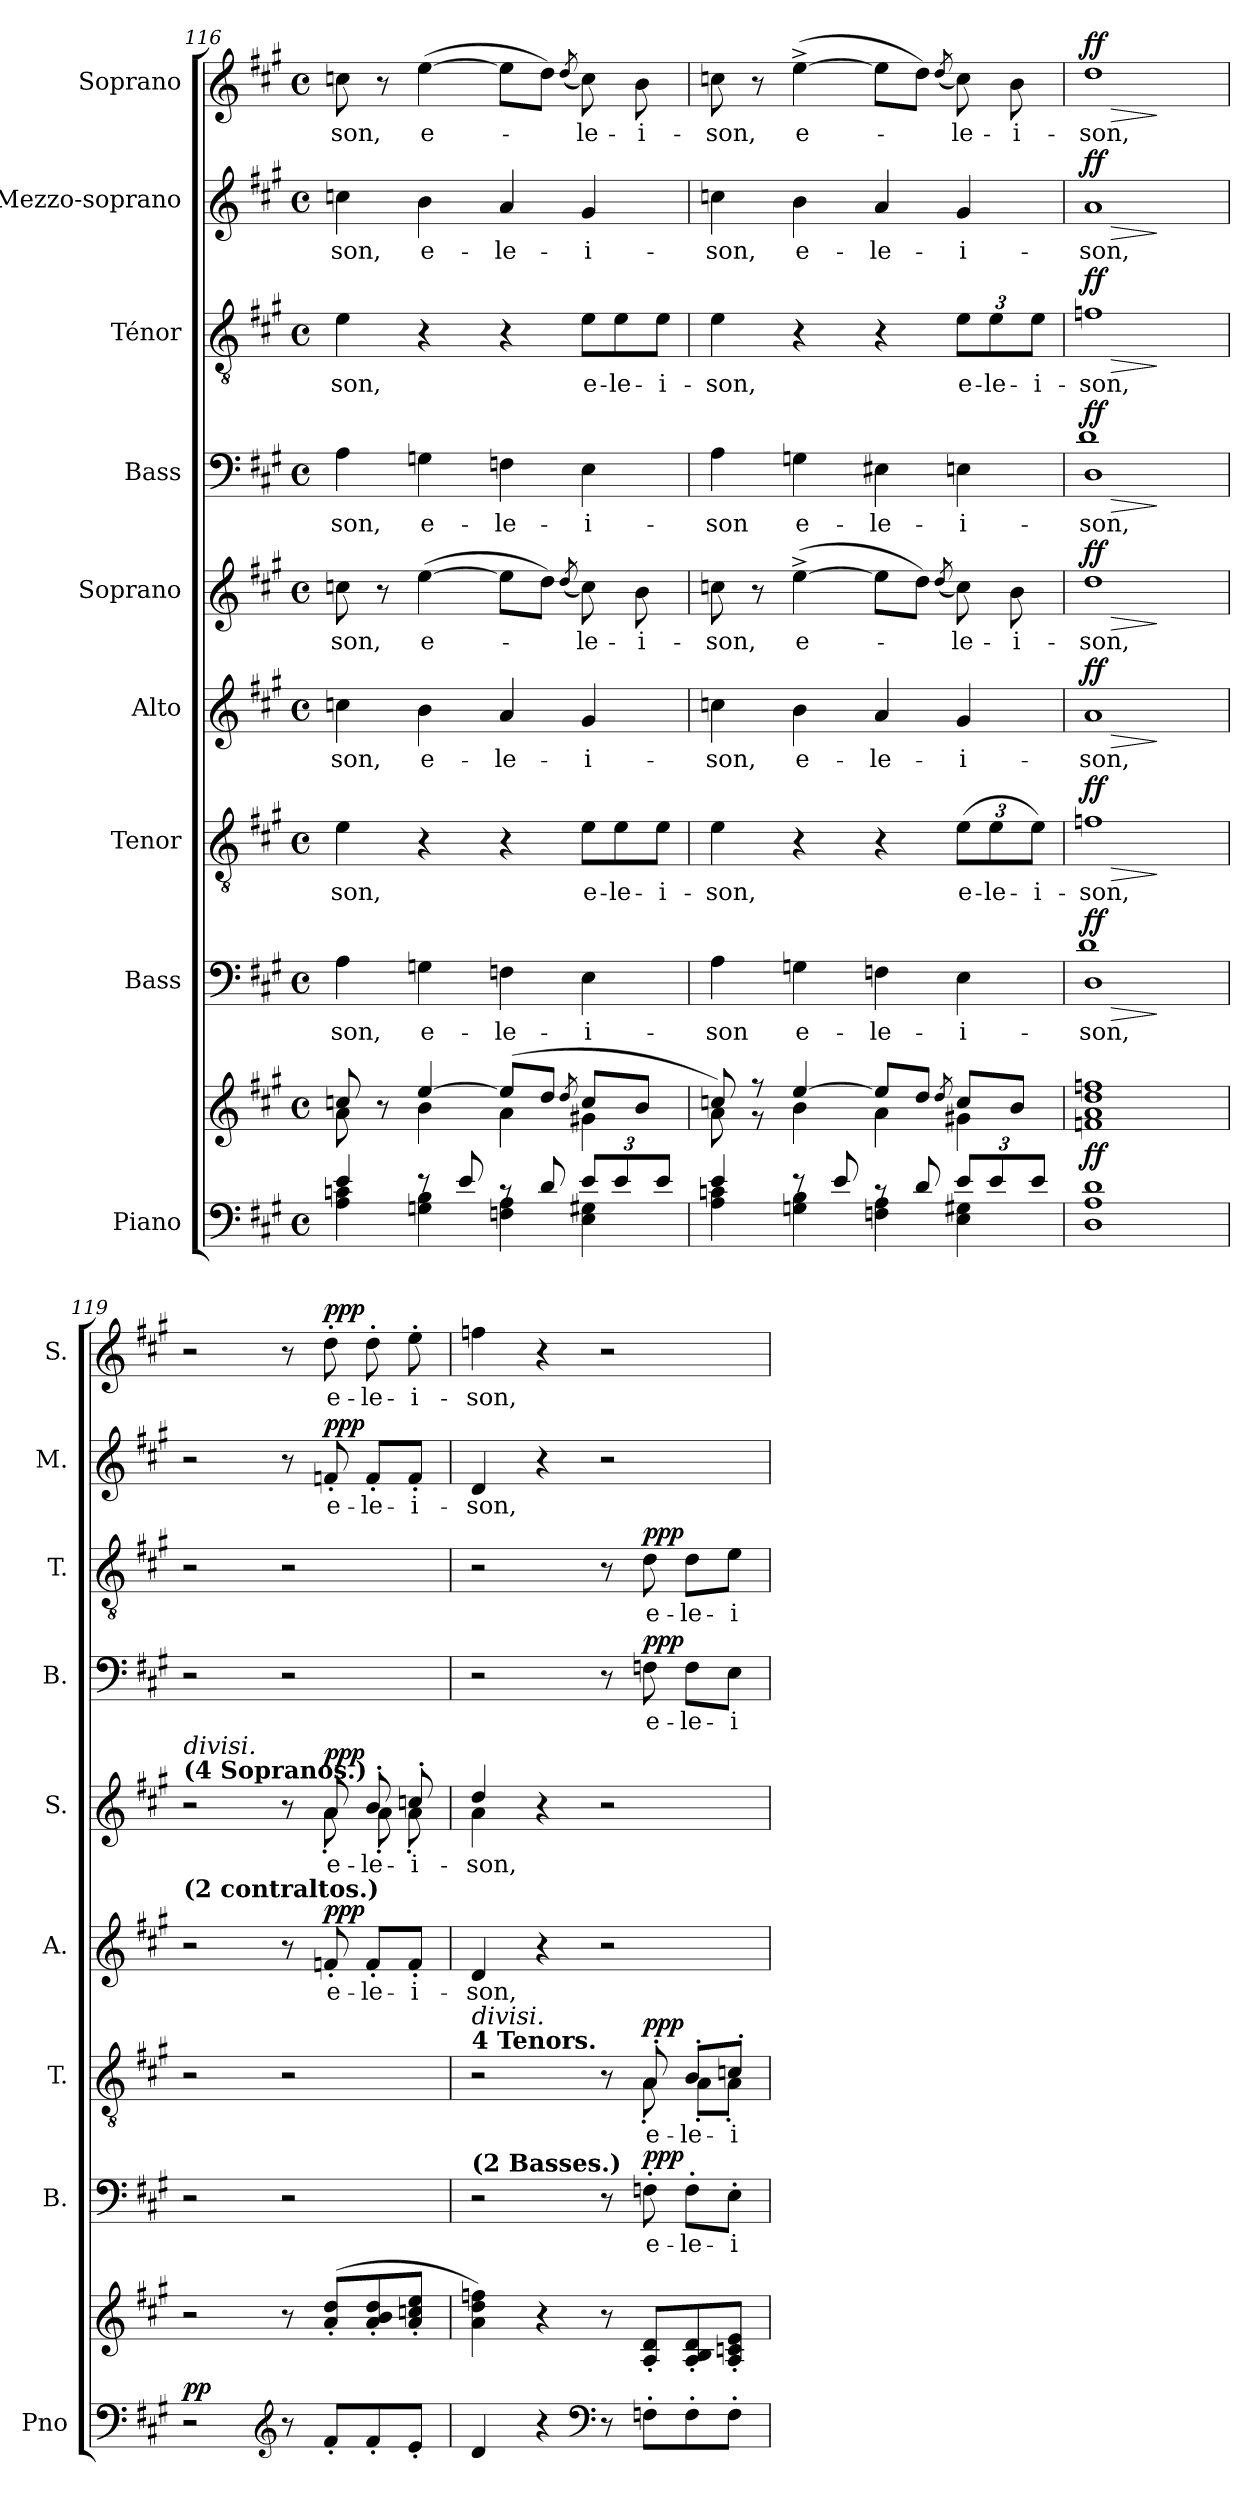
**kern	**kern	**dynam	**kern	**text	**dynam	**kern	**text	**dynam	**kern	**text	**dynam	**kern	**text	**dynam	**kern	**text	**dynam	**kern	**text	**dynam	**kern	**text	**dynam	**kern	**text	**dynam
*part9	*part9	*part9	*part8	*part8	*part8	*part7	*part7	*part7	*part6	*part6	*part6	*part5	*part5	*part5	*part4	*part4	*part4	*part3	*part3	*part3	*part2	*part2	*part2	*part1	*part1	*part1
*staff10	*staff9	*staff9/10	*staff8	*staff8	*staff8	*staff7	*staff7	*staff7	*staff6	*staff6	*staff6	*staff5	*staff5	*staff5	*staff4	*staff4	*staff4	*staff3	*staff3	*staff3	*staff2	*staff2	*staff2	*staff1	*staff1	*staff1
*I"Piano	*	*	*I"Bass	*	*	*I"Tenor	*	*	*I"Alto	*	*	*I"Soprano	*	*	*I"Bass	*	*	*I"Ténor	*	*	*I"Mezzo-soprano	*	*	*I"Soprano	*	*
*I'Pno	*	*	*I'B.	*	*	*I'T.	*	*	*I'A.	*	*	*I'S.	*	*	*I'B.	*	*	*I'T.	*	*	*I'M.	*	*	*I'S.	*	*
*clefF4	*clefG2	*	*clefF4	*	*	*clefGv2	*	*	*clefG2	*	*	*clefG2	*	*	*clefF4	*	*	*clefGv2	*	*	*clefG2	*	*	*clefG2	*	*
*k[f#c#g#]	*k[f#c#g#]	*	*k[f#c#g#]	*	*	*k[f#c#g#]	*	*	*k[f#c#g#]	*	*	*k[f#c#g#]	*	*	*k[f#c#g#]	*	*	*k[f#c#g#]	*	*	*k[f#c#g#]	*	*	*k[f#c#g#]	*	*
*M4/4	*M4/4	*	*M4/4	*	*	*M4/4	*	*	*M4/4	*	*	*M4/4	*	*	*M4/4	*	*	*M4/4	*	*	*M4/4	*	*	*M4/4	*	*
*met(c)	*met(c)	*	*met(c)	*	*	*met(c)	*	*	*met(c)	*	*	*met(c)	*	*	*met(c)	*	*	*met(c)	*	*	*met(c)	*	*	*met(c)	*	*
=116	=116	=116	=116	=116	=116	=116	=116	=116	=116	=116	=116	=116	=116	=116	=116	=116	=116	=116	=116	=116	=116	=116	=116	=116	=116	=116
*^	*^	*	*	*	*	*	*	*	*	*	*	*	*	*	*	*	*	*	*	*	*	*	*	*	*	*
!	!	!	!	!	!	!LO:LY:b	!	!	!LO:LY:b	!	!	!LO:LY:b	!	!	!LO:LY:b	!	!	!LO:LY:b	!	!	!LO:LY:b	!	!	!LO:LY:b	!	!	!LO:LY:b	!
4e/	4A\ 4cn\	8ccn/	8a\	.	4A\	-son,	.	4e\	-son,	.	4ccn\	-son,	.	8ccn\	-son,	.	4A\	-son,	.	4e\	-son,	.	4ccn\	-son,	.	8ccn\	-son,	.
.	.	8r	8ryy	.	.	.	.	.	.	.	.	.	.	8r	.	.	.	.	.	.	.	.	.	.	.	8r	.	.
!	!	!	!	!	!	!LO:LY:b	!	!	!	!	!	!LO:LY:b	!	!	!LO:LY:b	!	!	!LO:LY:b	!	!	!	!	!	!LO:LY:b	!	!	!LO:LY:b	!
8re	4Gn\ 4B\	[4ee/	4b\	.	4Gn\	e-	.	4r	.	.	4b\	e-	.	([4ee\	e-	.	4Gn\	e-	.	4r	.	.	4b\	e-	.	([4ee\	e-	.
8e/	.	.	.	.	.	.	.	.	.	.	.	.	.	.	.	.	.	.	.	.	.	.	.	.	.	.	.	.
!	!	!	!	!	!	!LO:LY:b	!	!	!	!	!	!LO:LY:b	!	!	!	!	!	!LO:LY:b	!	!	!	!	!	!LO:LY:b	!	!	!	!
8rc	4Fn\ 4A\	(8ee/L]	4a\	.	4Fn\	-le-	.	4r	.	.	4a/	-le-	.	8ee\L]	.	.	4Fn\	-le-	.	4r	.	.	4a/	-le-	.	8ee\L]	.	.
8d/	.	8dd/J	.	.	.	.	.	.	.	.	.	.	.	8dd\J)	.	.	.	.	.	.	.	.	.	.	.	8dd\J)	.	.
.	.	8qdd/	.	.	.	.	.	.	.	.	.	.	.	(8qdd/	.	.	.	.	.	.	.	.	.	.	.	(8qdd/	.	.
*Xbrackettup	*	*	*	*	*	*	*	*	*	*	*	*	*	*	*	*	*	*	*	*	*	*	*	*	*	*	*	*
!	!	!	!	!	!	!LO:LY:b	!	!	!	!	!	!	!	!	!	!	!	!	!	!	!	!	!	!	!	!	!	!
*	*	*	*	*	*	*	*	*Xtuplet	*	*	*	*	*	*	*	*	*	*	*	*	*	*	*	*	*	*	*	*
!	!	!	!	!	!	!	!	!	!LO:LY:b	!	!	!LO:LY:b	!	!	!LO:LY:b	!	!	!LO:LY:b	!	!	!	!	!	!	!	!	!	!
*	*	*	*	*	*	*	*	*	*	*	*	*	*	*	*	*	*	*	*	*Xtuplet	*	*	*	*	*	*	*	*
!	!	!	!	!	!	!	!	!	!	!	!	!	!	!	!	!	!	!	!	!	!LO:LY:b	!	!	!LO:LY:b	!	!	!LO:LY:b	!
12e/L	4E\ 4G#X\	8cc/L	4g#X\	.	4E\	-i-	.	12e\L	e-	.	4g#/	-i-	.	8cc\)	-le-	.	4E\	-i-	.	12e\L	e-	.	4g#/	-i-	.	8cc\)	-le-	.
!	!	!	!	!	!	!	!	!	!LO:LY:b	!	!	!	!	!	!	!	!	!	!	!	!LO:LY:b	!	!	!	!	!	!	!
12e/	.	.	.	.	.	.	.	12e\	-le-	.	.	.	.	.	.	.	.	.	.	12e\	-le-	.	.	.	.	.	.	.
!	!	!	!	!	!	!	!	!	!	!	!	!	!	!	!LO:LY:b	!	!	!	!	!	!	!	!	!	!	!	!LO:LY:b	!
.	.	8b/J	.	.	.	.	.	.	.	.	.	.	.	8b\	-i-	.	.	.	.	.	.	.	.	.	.	8b\	-i-	.
!	!	!	!	!	!	!	!	!	!LO:LY:b	!	!	!	!	!	!	!	!	!	!	!	!LO:LY:b	!	!	!	!	!	!	!
12e/J	.	.	.	.	.	.	.	12e\J	-i-	.	.	.	.	.	.	.	.	.	.	12e\J	-i-	.	.	.	.	.	.	.
=117	=117	=117	=117	=117	=117	=117	=117	=117	=117	=117	=117	=117	=117	=117	=117	=117	=117	=117	=117	=117	=117	=117	=117	=117	=117	=117	=117	=117
!	!	!	!	!	!	!LO:LY:b	!	!	!LO:LY:b	!	!	!LO:LY:b	!	!	!LO:LY:b	!	!	!LO:LY:b	!	!	!LO:LY:b	!	!	!LO:LY:b	!	!	!LO:LY:b	!
4e/	4A\ 4cn\	8ccn/)	8a\	.	4A\	-son	.	4e\	-son,	.	4ccn\	-son,	.	8ccn\	-son,	.	4A\	-son	.	4e\	-son,	.	4ccn\	-son,	.	8ccn\	-son,	.
.	.	8r	8r	.	.	.	.	.	.	.	.	.	.	8r	.	.	.	.	.	.	.	.	.	.	.	8r	.	.
!	!	!	!	!	!	!LO:LY:b	!	!	!	!	!	!LO:LY:b	!	!	!LO:LY:b	!	!	!LO:LY:b	!	!	!	!	!	!LO:LY:b	!	!	!LO:LY:b	!
8re	4Gn\ 4B\	[4ee/	4b\	.	4Gn\	e-	.	4r	.	.	4b\	e-	.	([4ee^\	e-	.	4Gn\	e-	.	4r	.	.	4b\	e-	.	([4ee^\	e-	.
8e/	.	.	.	.	.	.	.	.	.	.	.	.	.	.	.	.	.	.	.	.	.	.	.	.	.	.	.	.
!	!	!	!	!	!	!LO:LY:b	!	!	!	!	!	!LO:LY:b	!	!	!	!	!	!LO:LY:b	!	!	!	!	!	!LO:LY:b	!	!	!	!
8rc	4Fn\ 4A\	8ee/L]	4a\	.	4Fn\	-le-	.	4r	.	.	4a/	-le-	.	8ee\L]	.	.	4E#X\	-le-	.	4r	.	.	4a/	-le-	.	8ee\L]	.	.
8d/	.	8dd/J	.	.	.	.	.	.	.	.	.	.	.	8dd\J)	.	.	.	.	.	.	.	.	.	.	.	8dd\J)	.	.
.	.	8qdd/	.	.	.	.	.	.	.	.	.	.	.	(8qdd/	.	.	.	.	.	.	.	.	.	.	.	(8qdd/	.	.
!	!	!	!	!	!	!LO:LY:b	!	!	!	!	!	!	!	!	!	!	!	!	!	!	!	!	!	!	!	!	!	!
*	*	*	*	*	*	*	*	*tuplet	*	*	*	*	*	*	*	*	*	*	*	*	*	*	*	*	*	*	*	*
!	!	!	!	!	!	!	!	!	!LO:LY:b	!	!	!LO:LY:b	!	!	!LO:LY:b	!	!	!LO:LY:b	!	!	!	!	!	!	!	!	!	!
*	*	*	*	*	*	*	*	*	*	*	*	*	*	*	*	*	*	*	*	*tuplet	*	*	*	*	*	*	*	*
!	!	!	!	!	!	!	!	!	!	!	!	!	!	!	!	!	!	!	!	!	!LO:LY:b	!	!	!LO:LY:b	!	!	!LO:LY:b	!
12e/L	4E\ 4G#X\	8cc/L	4g#X\	.	4E\	-i-	.	(12e\L	e-	.	4g#/	-i-	.	8cc\)	-le-	.	4En\	-i-	.	12e\L	e-	.	4g#/	-i-	.	8cc\)	-le-	.
!	!	!	!	!	!	!	!	!	!LO:LY:b	!	!	!	!	!	!	!	!	!	!	!	!LO:LY:b	!	!	!	!	!	!	!
12e/	.	.	.	.	.	.	.	12e\	-le-	.	.	.	.	.	.	.	.	.	.	12e\	-le-	.	.	.	.	.	.	.
!	!	!	!	!	!	!	!	!	!	!	!	!	!	!	!LO:LY:b	!	!	!	!	!	!	!	!	!	!	!	!LO:LY:b	!
.	.	8b/J	.	.	.	.	.	.	.	.	.	.	.	8b\	-i-	.	.	.	.	.	.	.	.	.	.	8b\	-i-	.
!	!	!	!	!	!	!	!	!	!LO:LY:b	!	!	!	!	!	!	!	!	!	!	!	!LO:LY:b	!	!	!	!	!	!	!
12e/J	.	.	.	.	.	.	.	12e\J)	-i-	.	.	.	.	.	.	.	.	.	.	12e\J	-i-	.	.	.	.	.	.	.
*v	*v	*	*	*	*	*	*	*	*	*	*	*	*	*	*	*	*	*	*	*	*	*	*	*	*	*	*	*
*	*v	*v	*	*	*	*	*	*	*	*	*	*	*	*	*	*	*	*	*	*	*	*	*	*	*	*	*
=118	=118	=118	=118	=118	=118	=118	=118	=118	=118	=118	=118	=118	=118	=118	=118	=118	=118	=118	=118	=118	=118	=118	=118	=118	=118	=118
!	!	!LO:DY:b	!	!LO:LY:b	!LO:HP:b	!	!LO:LY:b	!LO:HP:b	!	!LO:LY:b	!LO:HP:b	!	!LO:LY:b	!LO:HP:b	!	!LO:LY:b	!LO:HP:b	!	!LO:LY:b	!LO:HP:b	!	!LO:LY:b	!LO:HP:b	!	!LO:LY:b	!LO:HP:b
*	*	*	*^	*	*	*	*	*	*	*	*	*	*	*	*^	*	*	*	*	*	*	*	*	*	*	*
!	!	!	!	!	!	!LO:DY:n=1:a	!	!	!LO:DY:n=1:a	!	!	!LO:DY:n=1:a	!	!	!LO:DY:n=1:a	!	!	!	!LO:DY:n=1:a	!	!	!LO:DY:n=1:a	!	!	!LO:DY:n=1:a	!	!	!LO:DY:n=1:a
1D 1A 1d	1fn 1a 1dd 1ffn	ff	1D	1d	-son,	> ff	1fn	-son,	> ff	1a	-son,	> ff	1dd	-son,	> ff	1D	1d	-son,	> ff	1fn	-son,	> ff	1a	-son,	> ff	1dd	-son,	> ff
*	*	*	*v	*v	*	*	*	*	*	*	*	*	*	*	*	*v	*v	*	*	*	*	*	*	*	*	*	*	*
.	.	.	.	.	]	.	.	]	.	.	]	.	.	]	.	.	]	.	.	]	.	.	]	.	.	]
!!LO:PB:g=z
=119	=119	=119	=119	=119	=119	=119	=119	=119	=119	=119	=119	=119	=119	=119	=119	=119	=119	=119	=119	=119	=119	=119	=119	=119	=119	=119
*	*	*	*	*	*	*	*	*	*	*	*	*^	*	*	*	*	*	*	*	*	*	*	*	*	*	*
!	!	!	!	!	!	!	!	!	!	!	!	!LO:TX:a:B:t=(4 Sopranos.)	!	!	!	!	!	!	!	!	!	!	!	!	!	!	!
!	!	!	!	!	!	!	!	!	!	!	!	!LO:TX:a:i:t=divisi.	!	!	!	!	!	!	!	!	!	!	!	!	!	!	!
!	!	!	!	!	!	!	!	!	!LO:TX:a:B:t=(2 contraltos.)	!	!	!	!	!	!	!	!	!	!	!	!	!	!	!	!	!	!
!	!	!LO:DY:a=2	!	!	!	!	!	!	!	!	!	!	!	!	!	!	!	!	!	!	!	!	!	!	!	!	!
2r	2r	pp	2r	.	.	2r	.	.	2r	.	.	2r	2ryy	.	.	2r	.	.	2r	.	.	2r	.	.	2r	.	.
*clefG2	*	*	*	*	*	*	*	*	*	*	*	*	*	*	*	*	*	*	*	*	*	*	*	*	*	*	*
8r	8r	.	2r	.	.	2r	.	.	8r	.	.	8r	8ryy	.	.	2r	.	.	2r	.	.	8r	.	.	8r	.	.
!	!	!	!	!	!	!	!	!	!	!LO:LY:b	!LO:DY:a	!	!	!LO:LY:b	!LO:DY:a	!	!	!	!	!	!	!	!LO:LY:b	!LO:DY:a	!	!LO:LY:b	!LO:DY:a
8f#'/L	(8a/' 8dd/'L	.	.	.	.	.	.	.	8fn'/	e-	ppp	8a'/	8a'\	e-	ppp	.	.	.	.	.	.	8fn'/	e-	ppp	8dd'\	e-	ppp
!	!	!	!	!	!	!	!	!	!	!LO:LY:b	!	!	!	!LO:LY:b	!	!	!	!	!	!	!	!	!LO:LY:b	!	!	!LO:LY:b	!
8f#'/	8a/' 8b/' 8dd/'	.	.	.	.	.	.	.	8f'/L	-le-	.	8b'/	8a'\	-le-	.	.	.	.	.	.	.	8f'/L	-le-	.	8dd'\	-le-	.
!	!	!	!	!	!	!	!	!	!	!LO:LY:b	!	!	!	!LO:LY:b	!	!	!	!	!	!	!	!	!LO:LY:b	!	!	!LO:LY:b	!
8e'/J	8a/' 8ccn/' 8ee/'J	.	.	.	.	.	.	.	8f'/J	-i-	.	8ccn'/	8a'\	-i-	.	.	.	.	.	.	.	8f'/J	-i-	.	8ee'\	-i-	.
=120	=120	=120	=120	=120	=120	=120	=120	=120	=120	=120	=120	=120	=120	=120	=120	=120	=120	=120	=120	=120	=120	=120	=120	=120	=120	=120	=120
*	*	*	*	*	*	*^	*	*	*	*	*	*	*	*	*	*	*	*	*	*	*	*	*	*	*	*	*
!	!	!	!	!	!	!LO:TX:a:B:t=4 Tenors.	!	!	!	!	!	!	!	!	!	!	!	!	!	!	!	!	!	!	!	!	!	!
!	!	!	!	!	!	!LO:TX:a:i:t=divisi.	!	!	!	!	!	!	!	!	!	!	!	!	!	!	!	!	!	!	!	!	!	!
!	!	!	!LO:TX:a:B:t=(2 Basses.)	!	!	!	!	!	!	!	!	!	!	!	!	!	!	!	!	!	!	!	!	!	!	!	!	!
!	!	!	!	!	!	!	!	!	!	!	!LO:LY:b	!	!	!	!LO:LY:b	!	!	!	!	!	!	!	!	!LO:LY:b	!	!	!LO:LY:b	!
4d/	4a\ 4dd\ 4ffn\)	.	2r	.	.	2r	2ryy	.	.	4d/	-son,	.	4dd/	4a\	-son,	.	2r	.	.	2r	.	.	4d/	-son,	.	4ffn\	-son,	.
4r	4r	.	.	.	.	.	.	.	.	4r	.	.	4r	4ryy	.	.	.	.	.	.	.	.	4r	.	.	4r	.	.
*clefF4	*	*	*	*	*	*	*	*	*	*	*	*	*	*	*	*	*	*	*	*	*	*	*	*	*	*	*	*
8r	8r	.	8r	.	.	8r	8ryy	.	.	2r	.	.	2r	2ryy	.	.	8r	.	.	8r	.	.	2r	.	.	2r	.	.
!	!	!	!	!LO:LY:b	!LO:DY:a	!	!	!LO:LY:b	!LO:DY:a	!	!	!	!	!	!	!	!	!LO:LY:b	!LO:DY:a	!	!LO:LY:b	!LO:DY:a	!	!	!	!	!	!
8Fn'\L	8A/' 8d/'L	.	8Fn'\	e-	ppp	8A'/	8A'\	e-	ppp	.	.	.	.	.	.	.	8Fn\	e-	ppp	8d\	e-	ppp	.	.	.	.	.	.
!	!	!	!	!LO:LY:b	!	!	!	!LO:LY:b	!	!	!	!	!	!	!	!	!	!LO:LY:b	!	!	!LO:LY:b	!	!	!	!	!	!	!
8F'\	8A/' 8B/' 8d/'	.	8F'\L	-le-	.	8B'/L	8A'\L	-le-	.	.	.	.	.	.	.	.	8F\L	-le-	.	8d\L	-le-	.	.	.	.	.	.	.
!	!	!	!	!LO:LY:b	!	!	!	!LO:LY:b	!	!	!	!	!	!	!	!	!	!LO:LY:b	!	!	!LO:LY:b	!	!	!	!	!	!	!
8F'\J	8A/' 8cn/' 8e/'J	.	8E'\J	-i-	.	8cn'/J	8A'\J	-i-	.	.	.	.	.	.	.	.	8E\J	-i-	.	8e\J	-i-	.	.	.	.	.	.	.
*	*	*	*	*	*	*v	*v	*	*	*	*	*	*v	*v	*	*	*	*	*	*	*	*	*	*	*	*	*	*
=	=	=	=	=	=	=	=	=	=	=	=	=	=	=	=	=	=	=	=	=	=	=	=	=	=	=
*-	*-	*-	*-	*-	*-	*-	*-	*-	*-	*-	*-	*-	*-	*-	*-	*-	*-	*-	*-	*-	*-	*-	*-	*-	*-	*-
